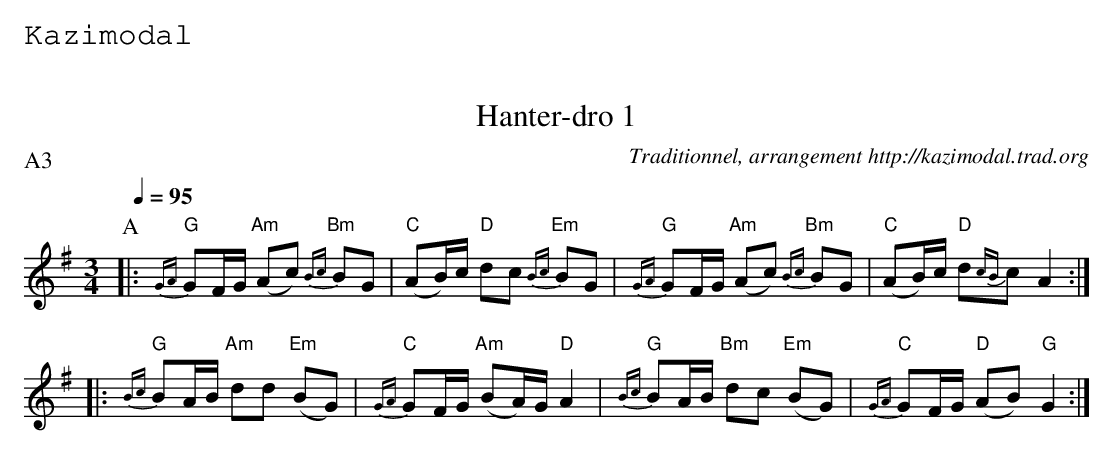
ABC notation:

X:1
T:Hanter-dro 1
C:Traditionnel, arrangement http://kazimodal.trad.org
Q:1/4=95
P:A3
M:3/4
K:G
P:A
|: "G"{GA}GF/2G/2 "Am"(Ac) "Bm"{Bc}BG | "C"(AB/2)c/2 "D"dc "Em"{Bc}BG |\
"G"{GA}GF/2G/2 "Am"(Ac) "Bm"{Bc}BG | "C"(AB/2)c/2 "D"d{cB}c A2 :|
|: "G"{Bc}BA/2B/2 "Am"dd "Em"(BG) | "C"{GA}GF/2G/2 "Am"(BA/2)G/2 "D"A2 |\
"G"{Bc}BA/2B/2 "Bm"dc "Em"(BG) | "C"{GA}GF/2G/2 "D"(AB) "G"G2 :|
